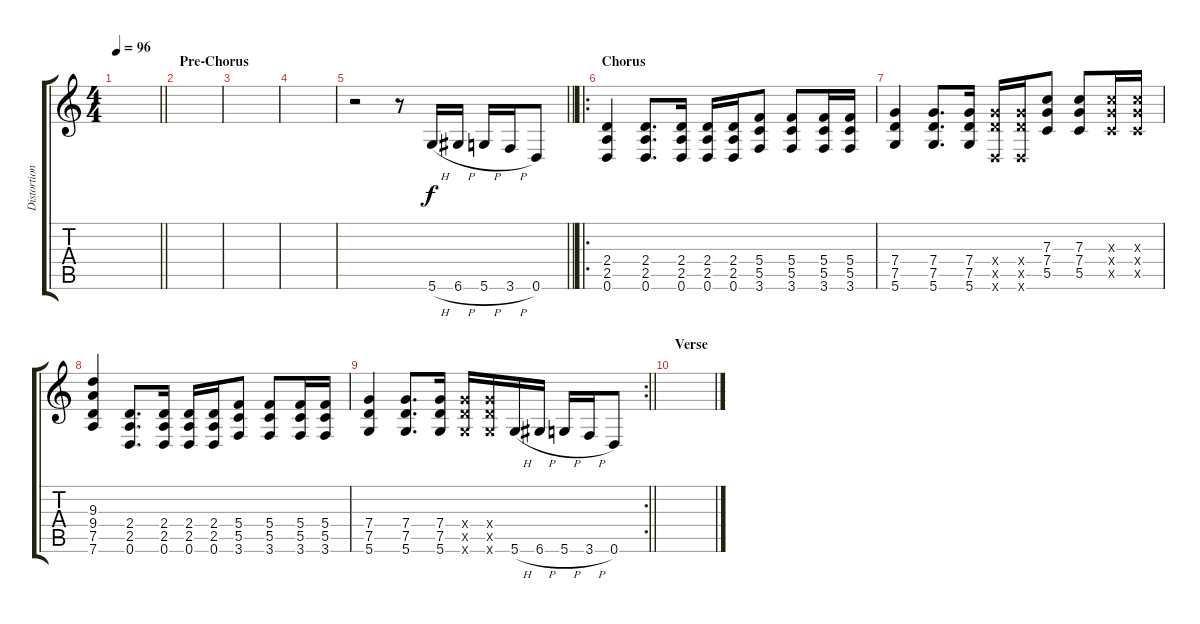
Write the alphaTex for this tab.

\track ("Distortion" "Distortion") {instrument overdrivenguitar}
\staff {score tabs}
\tuning (D4 A3 F3 C3 G2 D2) {hide}
\ts (4 4)
\tempo 96
\clef g2
\barLineRight lightlight
\ks c
|
\section ("" "Pre-Chorus")
|
|
|
\barLineRight lightlight
r.2 r.8 5.6{h}.16 6.6{h}.16 5.6{h}.16 3.6{h}.16 0.6.8 |
\ro
\section ("" "Chorus")
(2.4 2.5 0.6).4 (2.4 2.5 0.6).8{d} (2.4 2.5 0.6).16 (2.4 2.5 0.6).16 (2.4 2.5 0.6).16 (5.4 5.5 3.6).8 (5.4 5.5 3.6).8 (5.4 5.5 3.6).16 (5.4 5.5 3.6).16 |
(7.4 7.5 5.6).4 (7.4 7.5 5.6).8{d} (7.4 7.5 5.6).16 (7.4{x} 7.5{x} 0.6{x}).16 (7.4{x} 7.5{x} 0.6{x}).16 (7.3 7.4 5.5).8 (7.3 7.4 5.5).8 (7.3{x} 7.4{x} 5.5{x}).16 (7.3{x} 7.4{x} 5.5{x}).16 |
(9.3 9.4 7.5 7.6).4 (2.4 2.5 0.6).8{d} (2.4 2.5 0.6).16 (2.4 2.5 0.6).16 (2.4 2.5 0.6).16 (5.4 5.5 3.6).8 (5.4 5.5 3.6).8 (5.4 5.5 3.6).16 (5.4 5.5 3.6).16 |
\rc 2
\barLineRight lightlight
(7.4 7.5 5.6).4 (7.4 7.5 5.6).8{d} (7.4 7.5 5.6).16 (7.4{x} 7.5{x} 5.6{x}).16 (7.4{x} 7.5{x} 5.6{x}).16 5.6{h}.16 6.6{h}.16 5.6{h}.16 3.6{h}.16 0.6.8 |
\section ("" "Verse")
